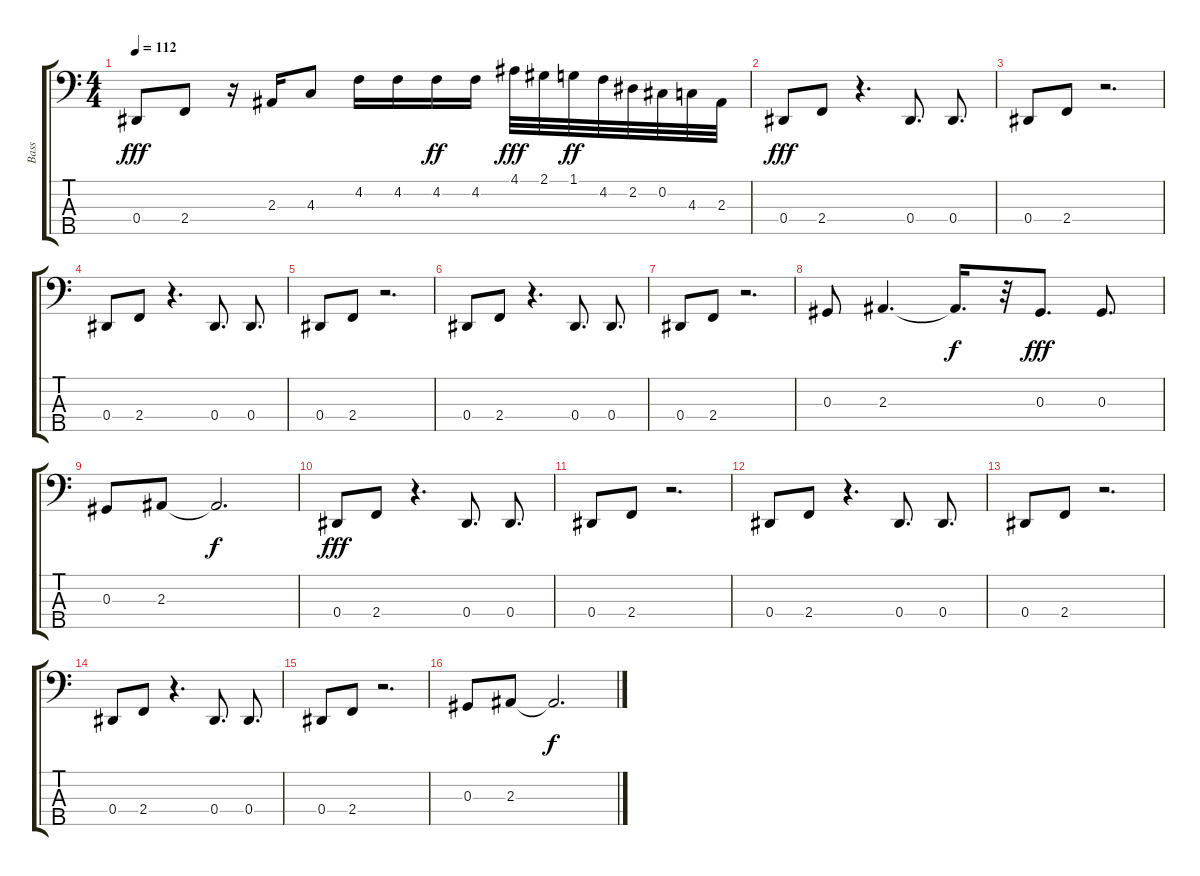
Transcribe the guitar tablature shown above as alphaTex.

\track ("Bass" "Bass") {instrument electricbassfinger}
\staff {score tabs}
\tuning (Gb2 Db2 Ab1 Eb1 Bb0) {hide}
\ts (4 4)
\tempo 112
\clef f4
\ks c
0.4.8{dy fff} 2.4.8 r.16 2.3.16 4.3.8 4.2.16 4.2.16 4.2.16{dy ff} 4.2.16 4.1.32{dy fff} 2.1.32 1.1.32{dy ff} 4.2.32 2.2.32 0.2.32 4.3.32 2.3.32 |
0.4.8{dy fff} 2.4.8 r.4{d} 0.4.8{d} 0.4.8{d} |
0.4.8 2.4.8 r.2{d} |
0.4.8 2.4.8 r.4{d} 0.4.8{d} 0.4.8{d} |
0.4.8 2.4.8 r.2{d} |
0.4.8 2.4.8 r.4{d} 0.4.8{d} 0.4.8{d} |
0.4.8 2.4.8 r.2{d} |
0.3.8 2.3.4{d} 2.3{t}.16{d dy f} r.32 0.3.8{d dy fff} 0.3.8{d} |
0.3.8 2.3.8 2.3{t}.2{d dy f} |
0.4.8{dy fff} 2.4.8 r.4{d} 0.4.8{d} 0.4.8{d} |
0.4.8 2.4.8 r.2{d} |
0.4.8 2.4.8 r.4{d} 0.4.8{d} 0.4.8{d} |
0.4.8 2.4.8 r.2{d} |
0.4.8 2.4.8 r.4{d} 0.4.8{d} 0.4.8{d} |
0.4.8 2.4.8 r.2{d} |
0.3.8 2.3.8 2.3{t}.2{d dy f}
